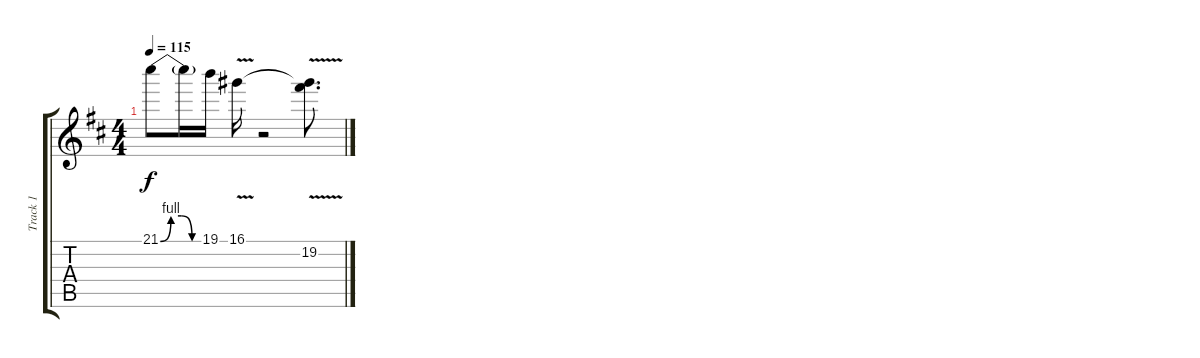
\track ("Track 1" "Track 1") {instrument electricguitarclean}
\staff {score tabs}
\tuning (E4 B3 G3 D3 A2 E2) {hide}
\ts (4 4)
\tempo 115
\clef g2
\ks bminor
21.1{be (custom 0 0 15 4 30 4 45 0 60 0)}.8{dy f} 21.1{t}.16 19.1.16 16.1{v}.16 r.2 (16.1{t} 19.2{t}).8{d}
